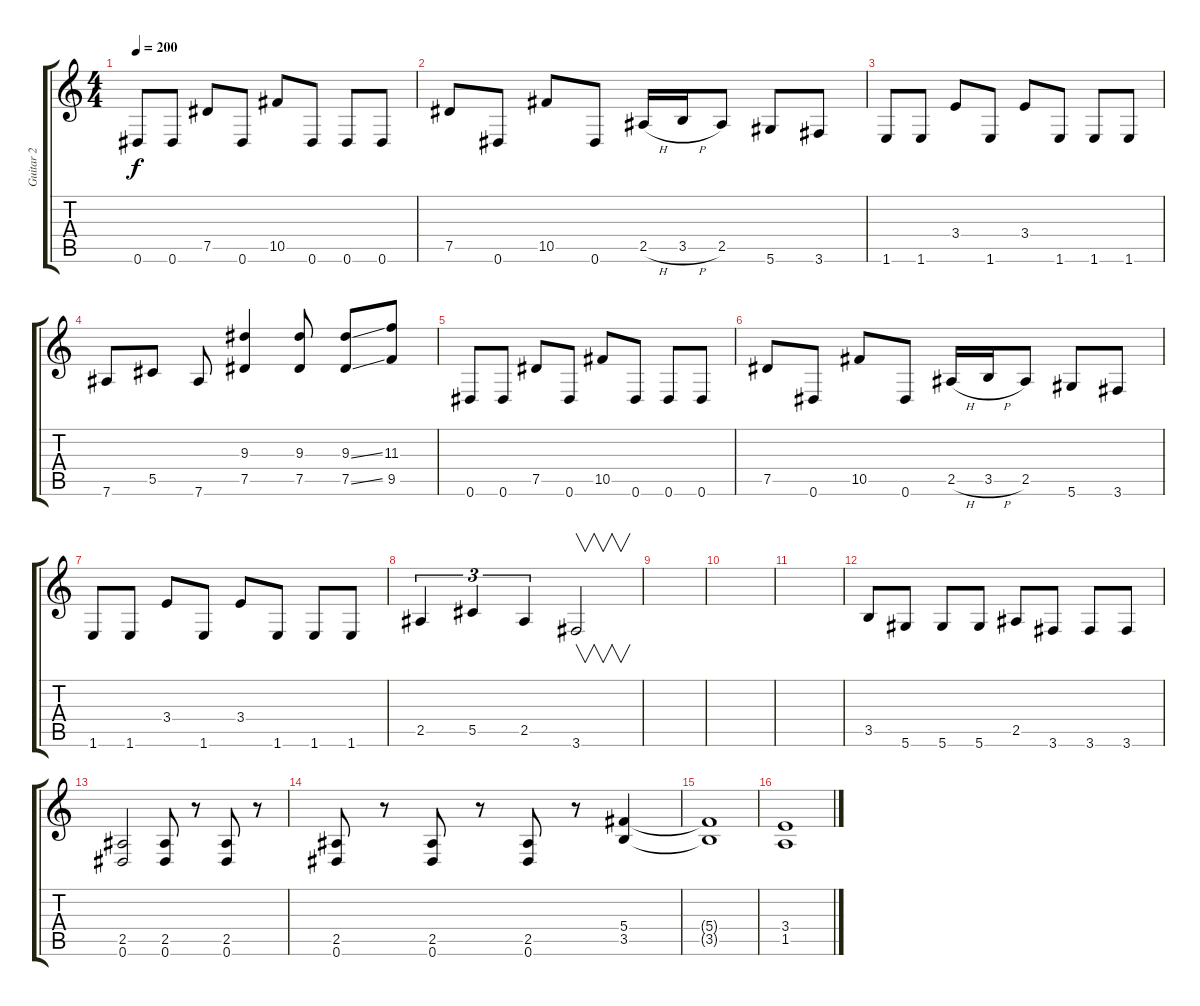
\track ("Guitar 2" "Guitar 2") {instrument overdrivenguitar}
\staff {score tabs}
\tuning (Eb4 Bb3 Gb3 Db3 Ab2 Eb2) {hide}
\ts (4 4)
\tempo 200
\clef g2
\ks c
0.6.8{dy f} 0.6.8 7.5.8 0.6.8 10.5.8 0.6.8 0.6.8 0.6.8 |
7.5.8 0.6.8 10.5.8 0.6.8 2.5{h}.16 3.5{h}.16 2.5.8 5.6.8 3.6.8 |
1.6.8 1.6.8 3.4.8 1.6.8 3.4.8 1.6.8 1.6.8 1.6.8 |
7.6.8 5.5.8 7.6.8 (9.3 7.5).4 (9.3 7.5).8 (9.3{ss} 7.5{ss}).8 (11.3 9.5).8 |
0.6.8 0.6.8 7.5.8 0.6.8 10.5.8 0.6.8 0.6.8 0.6.8 |
7.5.8 0.6.8 10.5.8 0.6.8 2.5{h}.16 3.5{h}.16 2.5.8 5.6.8 3.6.8 |
1.6.8 1.6.8 3.4.8 1.6.8 3.4.8 1.6.8 1.6.8 1.6.8 |
2.5.4{tu (3 2)} 5.5.4{tu (3 2)} 2.5.4{tu (3 2)} 3.6.2{v} |
|
|
|
3.5.8 5.6.8 5.6.8 5.6.8 2.5.8 3.6.8 3.6.8 3.6.8 |
(2.5 0.6).2 (2.5 0.6).8 r.8 (2.5 0.6).8 r.8 |
(2.5 0.6).8 r.8 (2.5 0.6).8 r.8 (2.5 0.6).8 r.8 (5.4 3.5).4 |
(5.4{t} 3.5{t}).1 |
(3.4 1.5).1
